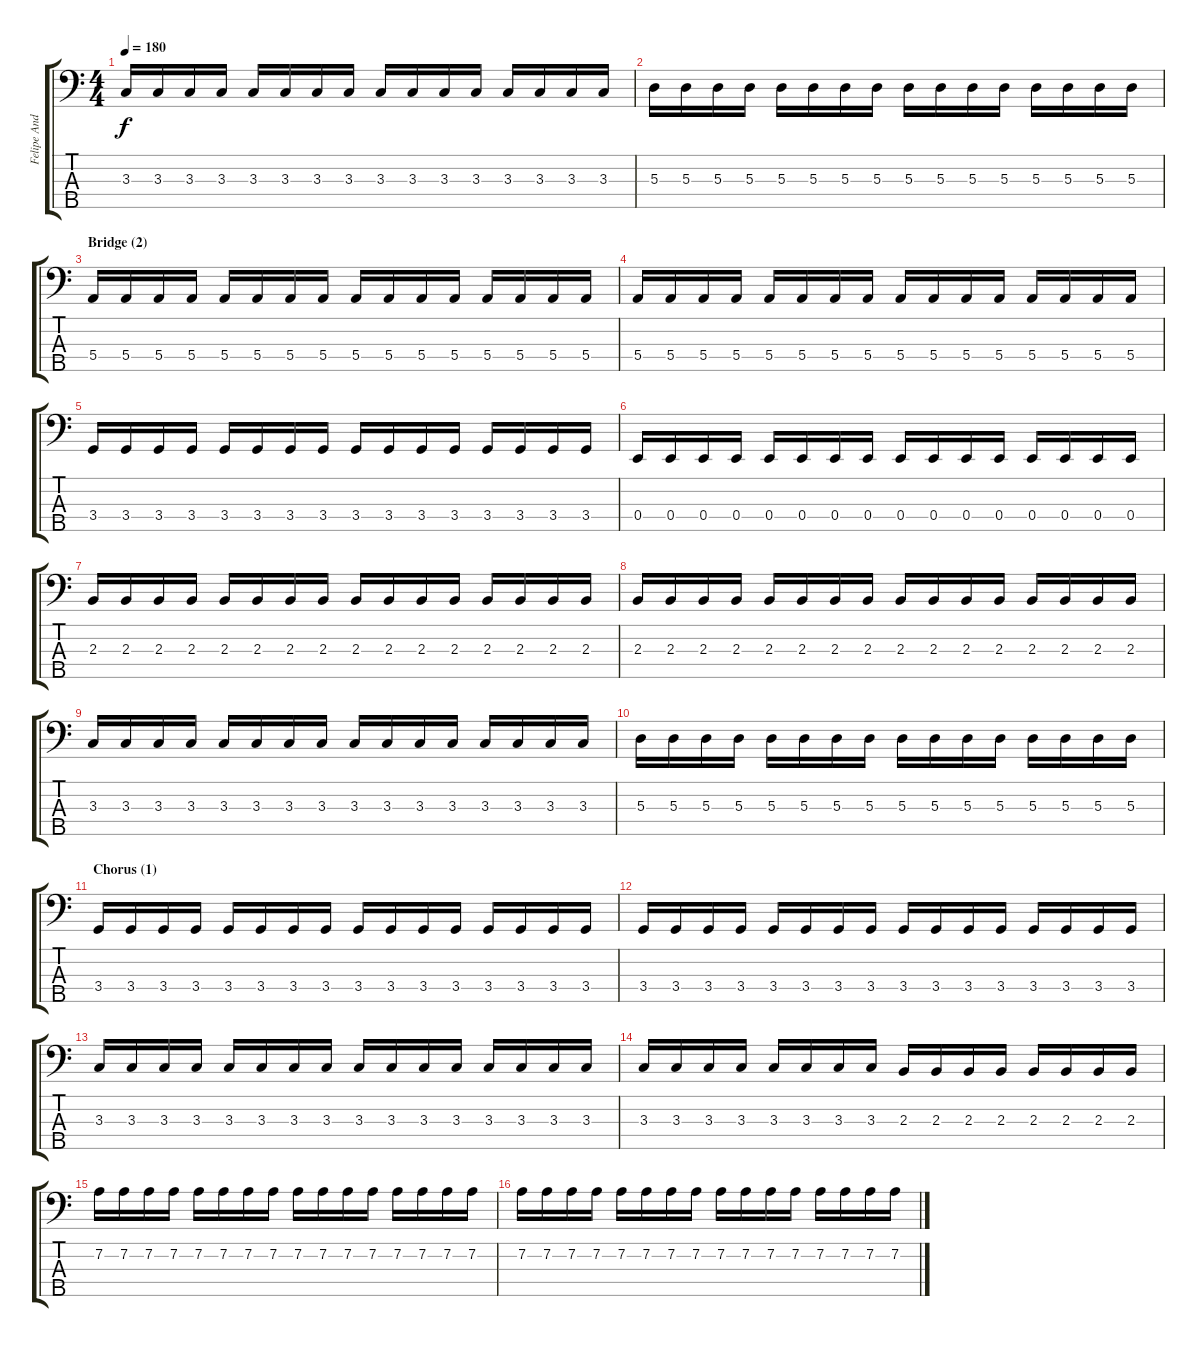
\track ("Felipe Andreoli" "Felipe And") {instrument electricbassfinger}
\staff {score tabs}
\tuning (G2 D2 A1 E1 B0) {hide}
\ts (4 4)
\tempo 180
\clef f4
\ks c
3.3.16{dy f} 3.3.16 3.3.16 3.3.16 3.3.16 3.3.16 3.3.16 3.3.16 3.3.16 3.3.16 3.3.16 3.3.16 3.3.16 3.3.16 3.3.16 3.3.16 |
5.3.16 5.3.16 5.3.16 5.3.16 5.3.16 5.3.16 5.3.16 5.3.16 5.3.16 5.3.16 5.3.16 5.3.16 5.3.16 5.3.16 5.3.16 5.3.16 |
\section ("" "Bridge (2)")
5.4.16 5.4.16 5.4.16 5.4.16 5.4.16 5.4.16 5.4.16 5.4.16 5.4.16 5.4.16 5.4.16 5.4.16 5.4.16 5.4.16 5.4.16 5.4.16 |
5.4.16 5.4.16 5.4.16 5.4.16 5.4.16 5.4.16 5.4.16 5.4.16 5.4.16 5.4.16 5.4.16 5.4.16 5.4.16 5.4.16 5.4.16 5.4.16 |
3.4.16 3.4.16 3.4.16 3.4.16 3.4.16 3.4.16 3.4.16 3.4.16 3.4.16 3.4.16 3.4.16 3.4.16 3.4.16 3.4.16 3.4.16 3.4.16 |
0.4.16 0.4.16 0.4.16 0.4.16 0.4.16 0.4.16 0.4.16 0.4.16 0.4.16 0.4.16 0.4.16 0.4.16 0.4.16 0.4.16 0.4.16 0.4.16 |
2.3.16 2.3.16 2.3.16 2.3.16 2.3.16 2.3.16 2.3.16 2.3.16 2.3.16 2.3.16 2.3.16 2.3.16 2.3.16 2.3.16 2.3.16 2.3.16 |
2.3.16 2.3.16 2.3.16 2.3.16 2.3.16 2.3.16 2.3.16 2.3.16 2.3.16 2.3.16 2.3.16 2.3.16 2.3.16 2.3.16 2.3.16 2.3.16 |
3.3.16 3.3.16 3.3.16 3.3.16 3.3.16 3.3.16 3.3.16 3.3.16 3.3.16 3.3.16 3.3.16 3.3.16 3.3.16 3.3.16 3.3.16 3.3.16 |
5.3.16 5.3.16 5.3.16 5.3.16 5.3.16 5.3.16 5.3.16 5.3.16 5.3.16 5.3.16 5.3.16 5.3.16 5.3.16 5.3.16 5.3.16 5.3.16 |
\section ("" "Chorus (1)")
3.4.16 3.4.16 3.4.16 3.4.16 3.4.16 3.4.16 3.4.16 3.4.16 3.4.16 3.4.16 3.4.16 3.4.16 3.4.16 3.4.16 3.4.16 3.4.16 |
3.4.16 3.4.16 3.4.16 3.4.16 3.4.16 3.4.16 3.4.16 3.4.16 3.4.16 3.4.16 3.4.16 3.4.16 3.4.16 3.4.16 3.4.16 3.4.16 |
3.3.16 3.3.16 3.3.16 3.3.16 3.3.16 3.3.16 3.3.16 3.3.16 3.3.16 3.3.16 3.3.16 3.3.16 3.3.16 3.3.16 3.3.16 3.3.16 |
3.3.16 3.3.16 3.3.16 3.3.16 3.3.16 3.3.16 3.3.16 3.3.16 2.3.16 2.3.16 2.3.16 2.3.16 2.3.16 2.3.16 2.3.16 2.3.16 |
7.2.16 7.2.16 7.2.16 7.2.16 7.2.16 7.2.16 7.2.16 7.2.16 7.2.16 7.2.16 7.2.16 7.2.16 7.2.16 7.2.16 7.2.16 7.2.16 |
7.2.16 7.2.16 7.2.16 7.2.16 7.2.16 7.2.16 7.2.16 7.2.16 7.2.16 7.2.16 7.2.16 7.2.16 7.2.16 7.2.16 7.2.16 7.2.16
